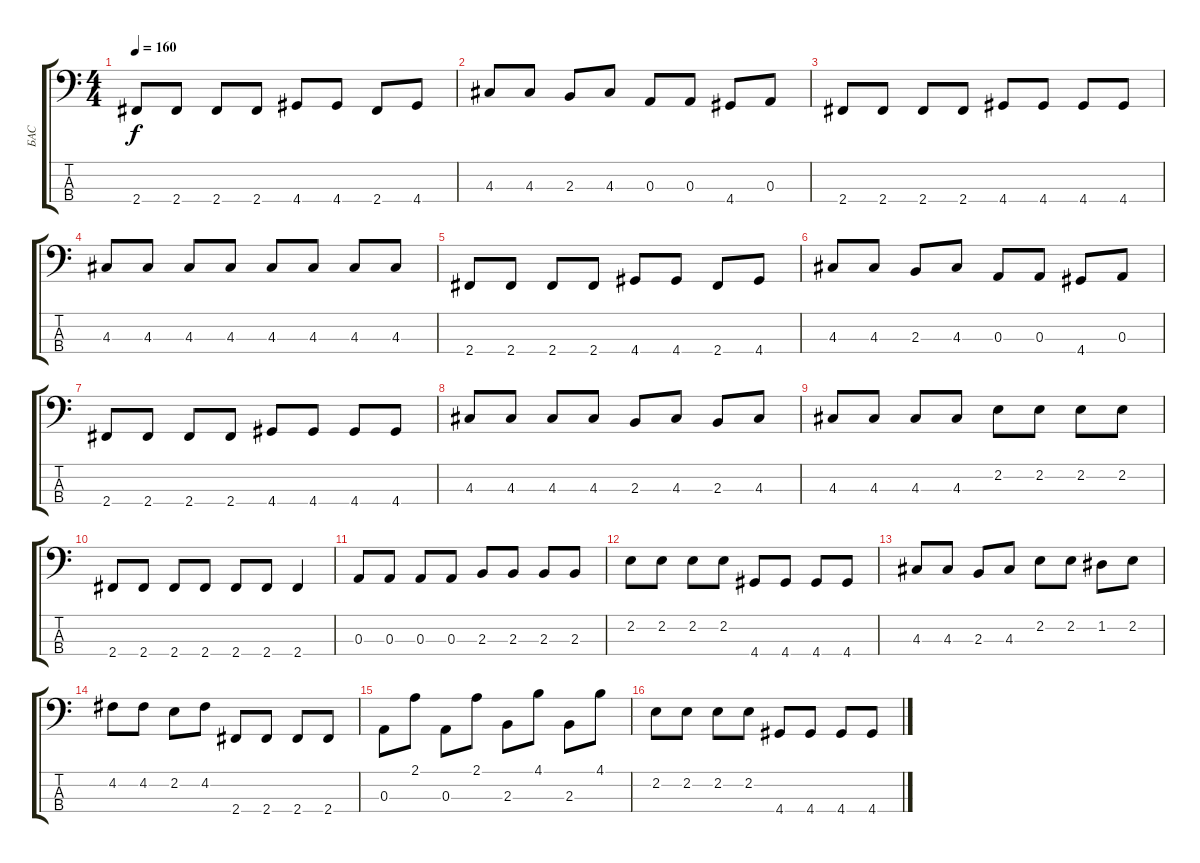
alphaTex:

\track ("БАС" "БАС") {instrument electricbasspick}
\staff {score tabs}
\tuning (G2 D2 A1 E1) {hide}
\ts (4 4)
\tempo 160
\clef f4
\ks c
2.4.8{dy f} 2.4.8 2.4.8 2.4.8 4.4.8 4.4.8 2.4.8 4.4.8 |
4.3.8 4.3.8 2.3.8 4.3.8 0.3.8 0.3.8 4.4.8 0.3.8 |
2.4.8 2.4.8 2.4.8 2.4.8 4.4.8 4.4.8 4.4.8 4.4.8 |
4.3.8 4.3.8 4.3.8 4.3.8 4.3.8 4.3.8 4.3.8 4.3.8 |
2.4.8 2.4.8 2.4.8 2.4.8 4.4.8 4.4.8 2.4.8 4.4.8 |
4.3.8 4.3.8 2.3.8 4.3.8 0.3.8 0.3.8 4.4.8 0.3.8 |
2.4.8 2.4.8 2.4.8 2.4.8 4.4.8 4.4.8 4.4.8 4.4.8 |
4.3.8 4.3.8 4.3.8 4.3.8 2.3.8 4.3.8 2.3.8 4.3.8 |
4.3.8 4.3.8 4.3.8 4.3.8 2.2.8 2.2.8 2.2.8 2.2.8 |
2.4.8 2.4.8 2.4.8 2.4.8 2.4.8 2.4.8 2.4.4 |
0.3.8 0.3.8 0.3.8 0.3.8 2.3.8 2.3.8 2.3.8 2.3.8 |
2.2.8 2.2.8 2.2.8 2.2.8 4.4.8 4.4.8 4.4.8 4.4.8 |
4.3.8 4.3.8 2.3.8 4.3.8 2.2.8 2.2.8 1.2.8 2.2.8 |
4.2.8 4.2.8 2.2.8 4.2.8 2.4.8 2.4.8 2.4.8 2.4.8 |
0.3.8 2.1.8 0.3.8 2.1.8 2.3.8 4.1.8 2.3.8 4.1.8 |
2.2.8 2.2.8 2.2.8 2.2.8 4.4.8 4.4.8 4.4.8 4.4.8
